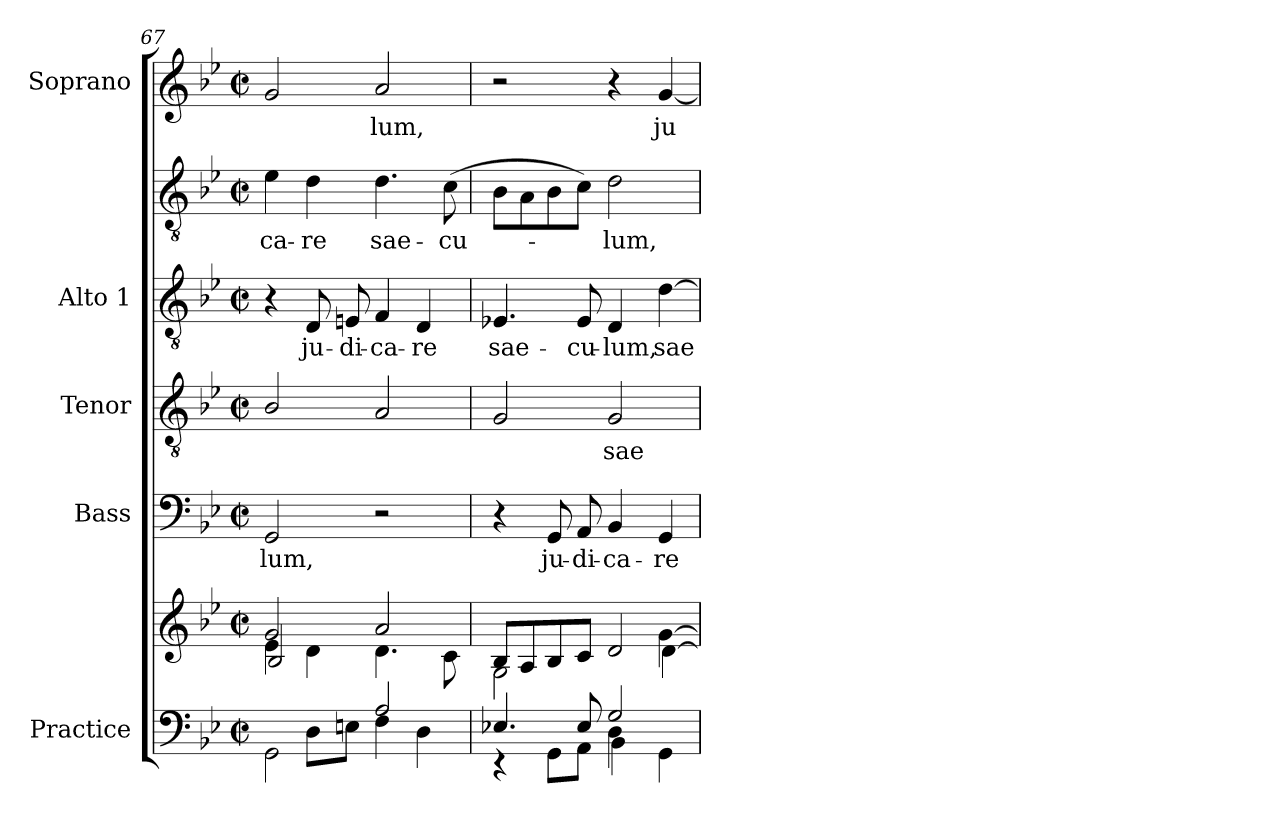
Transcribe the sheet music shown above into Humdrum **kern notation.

**kern	**kern	**kern	**text	**kern	**text	**kern	**text	**kern	**text	**kern	**text
*part5	*part5	*part4	*part4	*part3	*part3	*part2	*part2	*part2	*part2	*part1	*part1
*staff7	*staff6	*staff5	*staff5	*staff4	*staff4	*staff3	*staff3	*staff2	*staff2	*staff1	*staff1
*I"Practice	*	*I"Bass	*	*I"Tenor	*	*I"Alto 1	*	*	*	*I"Soprano	*
*	*	*I'B	*	*I'T	*	*I'A	*	*	*	*I'S	*
*clefF4	*clefG2	*clefF4	*	*clefGv2	*	*clefGv2	*	*clefGv2	*	*clefG2	*
*k[b-e-]	*k[b-e-]	*k[b-e-]	*	*k[b-e-]	*	*k[b-e-]	*	*k[b-e-]	*	*k[b-e-]	*
*B-:	*B-:	*B-:	*	*B-:	*	*B-:	*	*B-:	*	*B-:	*
*M2/2	*M2/2	*M2/2	*	*M2/2	*	*M2/2	*	*M2/2	*	*M2/2	*
*met(c|)	*met(c|)	*met(c|)	*	*met(c|)	*	*met(c|)	*	*met(c|)	*	*met(c|)	*
=67	=67	=67	=67	=67	=67	=67	=67	=67	=67	=67	=67
*^	*^	*	*	*	*	*	*	*	*	*	*
*	*^	*	*^	*	*	*	*	*	*	*	*	*	*
*	*	*	*	*	*^	*	*	*	*	*	*	*	*	*	*
!	!	!	!	!	!	!	!	!LO:LY:b	!	!	!	!	!	!LO:LY:b	!	!
4ryy	2ryy	2GG\	2g/	4e-\	4ryy	2B-/	2GG	-lum,	2B-/	.	4r	.	4e-	ca-	2g	.
!	!	!	!	!	!	!	!	!	!	!	!	!LO:LY:b	!	!LO:LY:b	!	!
8D\L	.	.	.	4d\	2.ryy	.	.	.	.	.	8D	ju-	4d	-re	.	.
!	!	!	!	!	!	!	!	!	!	!	!	!LO:LY:b	!	!	!	!
8En\J	.	.	.	.	.	.	.	.	.	.	8En	-di-	.	.	.	.
!	!	!	!	!	!	!	!	!	!	!	!	!LO:LY:b	!	!LO:LY:b	!	!LO:LY:b
4F\	2A/	2ryy	2a/	4.d\	.	2ryy	2r	.	2A	.	4F	-ca-	4.d	sae-	2a	lum,
!	!	!	!	!	!	!	!	!	!	!	!	!LO:LY:b	!	!	!	!
4D\	.	.	.	.	.	.	.	.	.	.	4D	-re	.	.	.	.
!	!	!	!	!	!	!	!	!	!	!	!	!	!	!LO:LY:b	!	!
.	.	.	.	8c\	.	.	.	.	.	.	.	.	(>8c	-cu-	.	.
=68	=68	=68	=68	=68	=68	=68	=68	=68	=68	=68	=68	=68	=68	=68	=68	=68
!	!	!	!	!	!	!	!	!	!	!	!	!LO:LY:b	!	!	!	!
4.E-X/	2ryy	4r	2ryy	8B-/L	2.ryy	2G\	4r	.	2G	.	4.E-X	sae-	8B-L	.	2r	.
.	.	.	.	8A/	.	.	.	.	.	.	.	.	8A	.	.	.
!	!	!	!	!	!	!	!	!LO:LY:b	!	!	!	!	!	!	!	!
.	.	8GG\L	.	8B-/	.	.	8GG	ju-	.	.	.	.	8B-	.	.	.
!	!	!	!	!	!	!	!	!LO:LY:b	!	!	!	!LO:LY:b	!	!	!	!
8E-/	.	8AA\J	.	8c/J	.	.	8AA	-di-	.	.	8E-	-cu-	8cJ)	.	.	.
!	!	!	!	!	!	!	!	!LO:LY:b	!	!LO:LY:b	!	!LO:LY:b	!	!LO:LY:b	!	!
4D\	2G/	4BB-\	4ryy	2d/	.	2ryy	4BB-	-ca-	2G	sae-	4D	-lum,	2d	lum,	4r	.
!	!	!	!	!	!	!	!	!LO:LY:b	!	!	!	!LO:LY:b	!	!	!	!LO:LY:b
4ryy	.	4GG\	[4g\	.	[4d\	.	4GG	-re	.	.	[4d	sae-	.	.	[4g	ju-
*v	*v	*v	*	*	*	*	*	*	*	*	*	*	*	*	*	*
*	*v	*v	*v	*v	*	*	*	*	*	*	*	*	*	*
=	=	=	=	=	=	=	=	=	=	=	=
*-	*-	*-	*-	*-	*-	*-	*-	*-	*-	*-	*-
